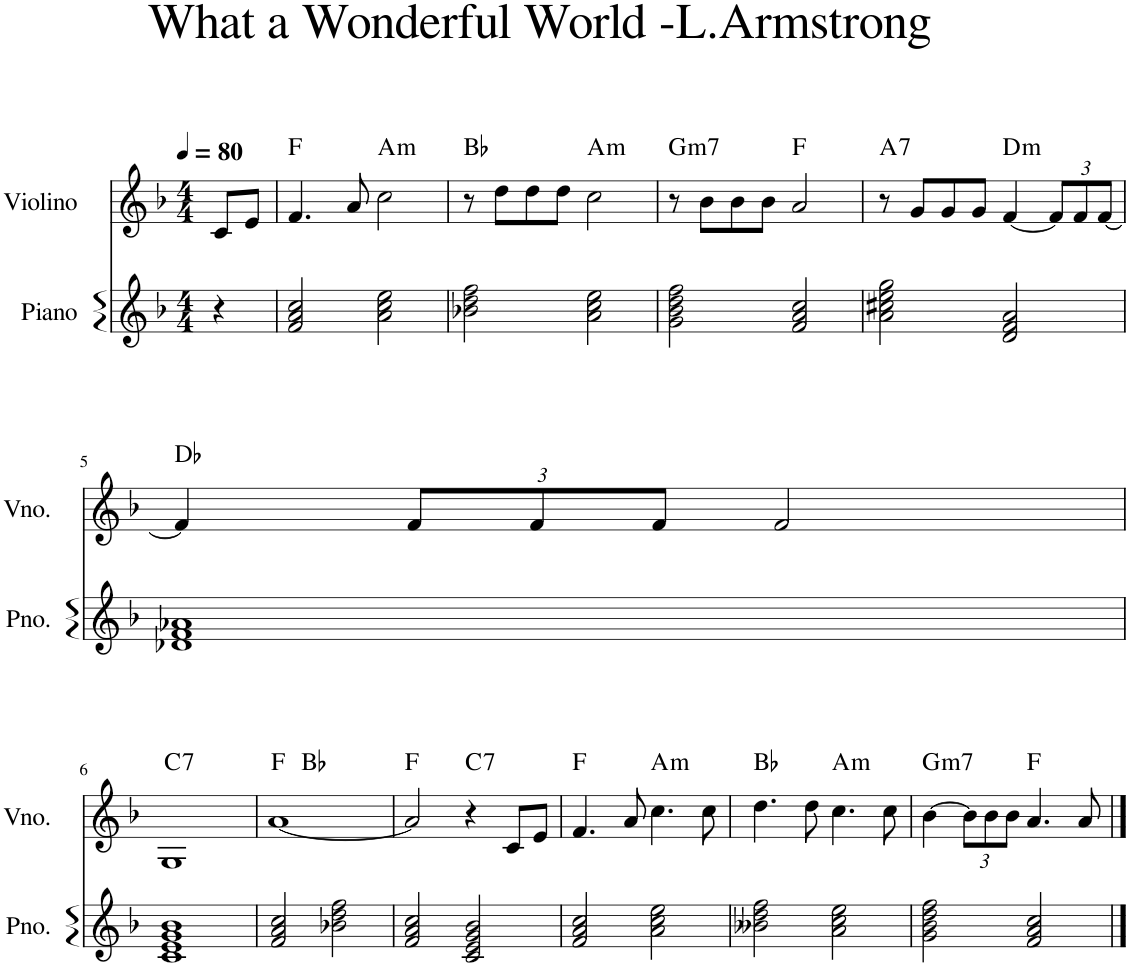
**kern	**kern	**harte
*part2	*part1	*part1
*staff2	*staff1	*
*I"Piano	*I"Violino	*
*I'Pno.	*I'Vno.	*
*clefG2	*clefG2	*
*k[b-]	*k[b-]	*
*M4/4	*M4/4	*
*MM80	*MM80	*
=	=	=
4r	8c/L	.
.	8e/J	.
=1	=1	=1
2f/ 2a/ 2cc/	4.f/	F:maj
.	8a/	.
!	!	!LO:H:kt=m
2a\ 2cc\ 2ee\	2cc\	A:min
=2	=2	=2
2b-X\ 2dd\ 2ff\	8r	Bb:maj
.	8dd\L	.
.	8dd\	.
.	8dd\J	.
!	!	!LO:H:kt=m
2a\ 2cc\ 2ee\	2cc\	A:min
=3	=3	=3
!	!	!LO:H:kt=m7
2g\ 2b-\ 2dd\ 2ff\	8r	G:min7
.	8b-\L	.
.	8b-\	.
.	8b-\J	.
2f/ 2a/ 2cc/	2a/	F:maj
=4	=4	=4
!	!	!LO:H:kt=7
2a\ 2cc#X\ 2ee\ 2gg\	8r	A:7
.	8g/L	.
.	8g/	.
.	8g/J	.
!	!	!LO:H:kt=m
2d/ 2f/ 2a/	[4f/	D:min
*	*Xbrackettup	*
.	12f/L]	.
.	12f/	.
.	[12f/J	.
!!LO:LB:g=z
=5	=5	=5
1d-X 1f 1a-X	4f/]	Db:maj
.	12f/L	.
.	12f/	.
.	12f/J	.
.	2f/	.
!!LO:LB:g=z
=6	=6	=6
!	!	!LO:H:kt=7
1c 1e 1g 1b-	1G	C:7
=7	=7	=7
*	*^	*
2f/ 2a/ 2cc/	[1a	4ryy	F:maj
.	.	2.ryy	Bb:maj
2b-X\ 2dd\ 2ff\	.	.	.
*	*v	*v	*
=8	=8	=8
2f/ 2a/ 2cc/	2a/]	F:maj
!	!	!LO:H:kt=7
2c/ 2e/ 2g/ 2b-/	4r	C:7
.	8c/L	.
.	8e/J	.
=9	=9	=9
2f/ 2a/ 2cc/	4.f/	F:maj
.	8a/	.
!	!	!LO:H:kt=m
2a\ 2cc\ 2ee\	4.cc\	A:min
.	8cc\	.
=10	=10	=10
2b--X\ 2dd\ 2ff\	4.dd\	Bb:maj
.	8dd\	.
!	!	!LO:H:kt=m
2a\ 2cc\ 2ee\	4.cc\	A:min
.	8cc\	.
=11	=11	=11
!	!	!LO:H:kt=m7
2g\ 2b-\ 2dd\ 2ff\	[4b-\	G:min7
.	12b-\L]	.
.	12b-\	.
.	12b-\J	.
2f/ 2a/ 2cc/	4.a/	F:maj
.	8a/	.
==	==	==
*-	*-	*-
